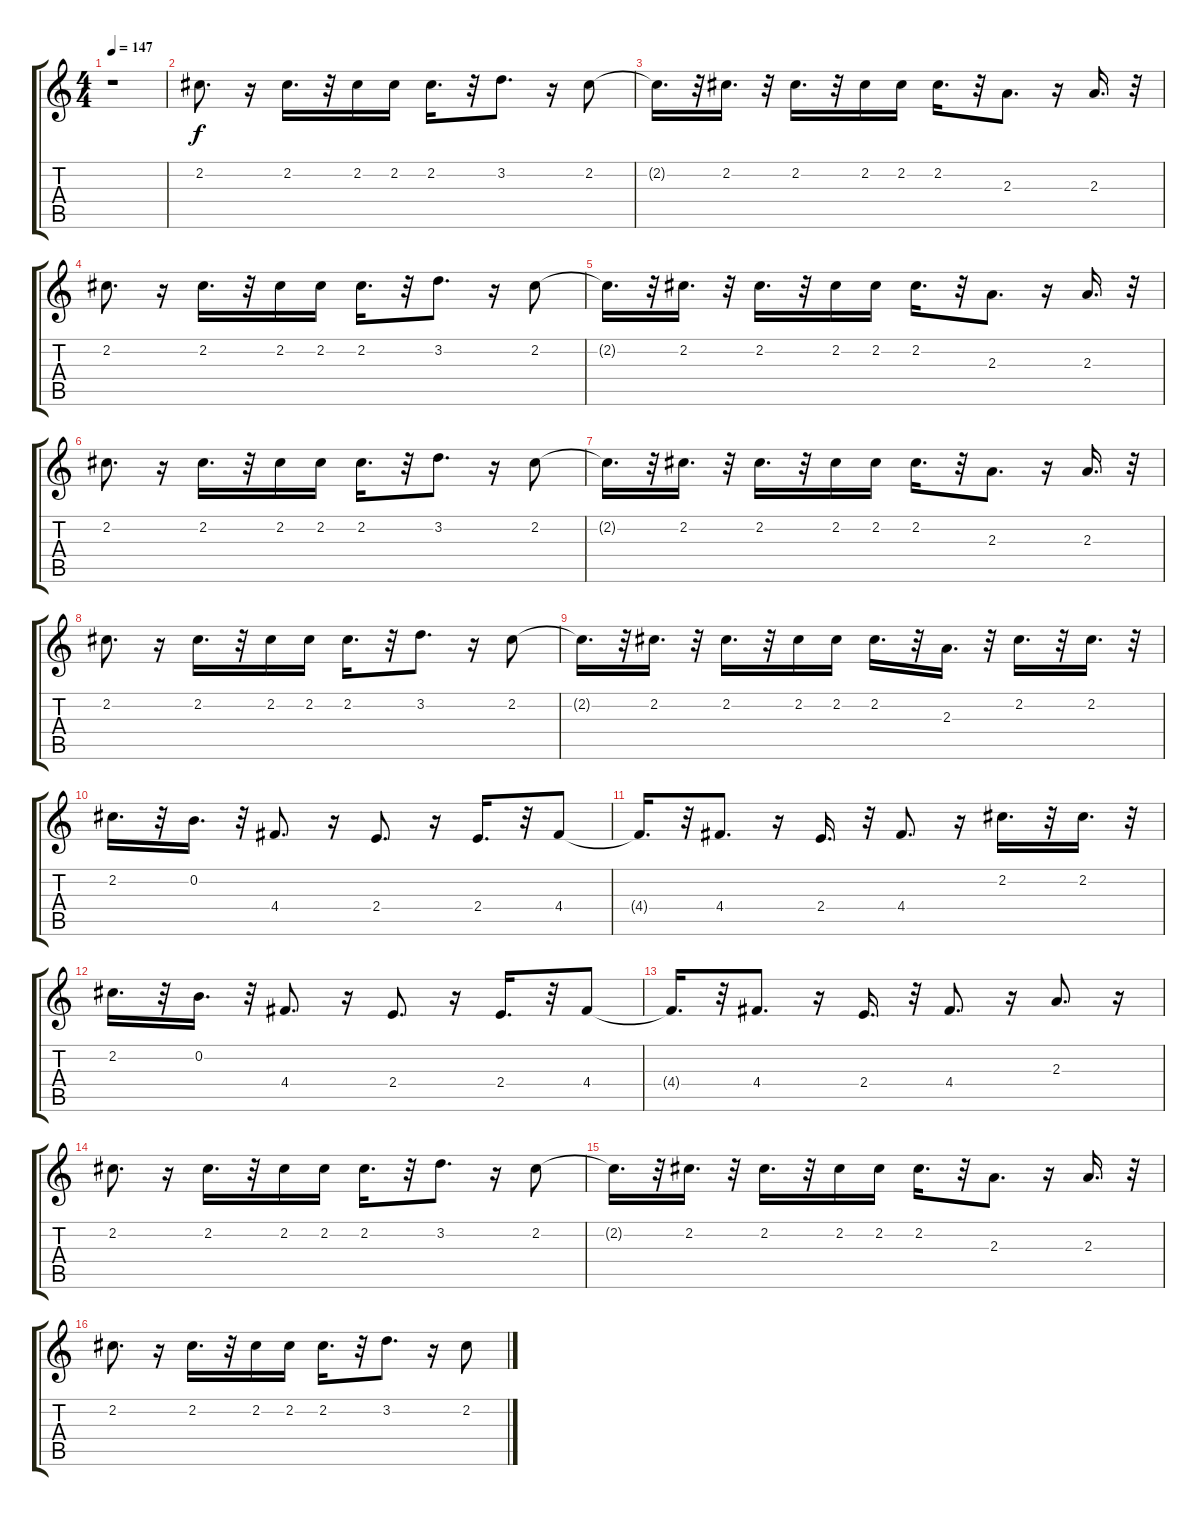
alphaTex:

\track "" {instrument electricguitarmuted}
\staff {score tabs}
\tuning (E4 B3 G3 D3 A2 E2) {hide}
\ts (4 4)
\tempo 147
\clef g2
\ks c
r.1{dy f} |
2.2.8{d} r.16 2.2.16{d} r.32 2.2.16 2.2.16 2.2.16{d} r.32 3.2.8{d} r.16 2.2.8 |
2.2{t}.16{d} r.32 2.2.16{d} r.32 2.2.16{d} r.32 2.2.16 2.2.16 2.2.16{d} r.32 2.3.8{d} r.16 2.3.16{d} r.32 |
2.2.8{d} r.16 2.2.16{d} r.32 2.2.16 2.2.16 2.2.16{d} r.32 3.2.8{d} r.16 2.2.8 |
2.2{t}.16{d} r.32 2.2.16{d} r.32 2.2.16{d} r.32 2.2.16 2.2.16 2.2.16{d} r.32 2.3.8{d} r.16 2.3.16{d} r.32 |
2.2.8{d} r.16 2.2.16{d} r.32 2.2.16 2.2.16 2.2.16{d} r.32 3.2.8{d} r.16 2.2.8 |
2.2{t}.16{d} r.32 2.2.16{d} r.32 2.2.16{d} r.32 2.2.16 2.2.16 2.2.16{d} r.32 2.3.8{d} r.16 2.3.16{d} r.32 |
2.2.8{d} r.16 2.2.16{d} r.32 2.2.16 2.2.16 2.2.16{d} r.32 3.2.8{d} r.16 2.2.8 |
2.2{t}.16{d} r.32 2.2.16{d} r.32 2.2.16{d} r.32 2.2.16 2.2.16 2.2.16{d} r.32 2.3.16{d} r.32 2.2.16{d} r.32 2.2.16{d} r.32 |
2.2.16{d} r.32 0.2.16{d} r.32 4.4.8{d} r.16 2.4.8{d} r.16 2.4.16{d} r.32 4.4.8 |
4.4{t}.16{d} r.32 4.4.8{d} r.16 2.4.16{d} r.32 4.4.8{d} r.16 2.2.16{d} r.32 2.2.16{d} r.32 |
2.2.16{d} r.32 0.2.16{d} r.32 4.4.8{d} r.16 2.4.8{d} r.16 2.4.16{d} r.32 4.4.8 |
4.4{t}.16{d} r.32 4.4.8{d} r.16 2.4.16{d} r.32 4.4.8{d} r.16 2.3.8{d} r.16 |
2.2.8{d} r.16 2.2.16{d} r.32 2.2.16 2.2.16 2.2.16{d} r.32 3.2.8{d} r.16 2.2.8 |
2.2{t}.16{d} r.32 2.2.16{d} r.32 2.2.16{d} r.32 2.2.16 2.2.16 2.2.16{d} r.32 2.3.8{d} r.16 2.3.16{d} r.32 |
2.2.8{d} r.16 2.2.16{d} r.32 2.2.16 2.2.16 2.2.16{d} r.32 3.2.8{d} r.16 2.2.8
